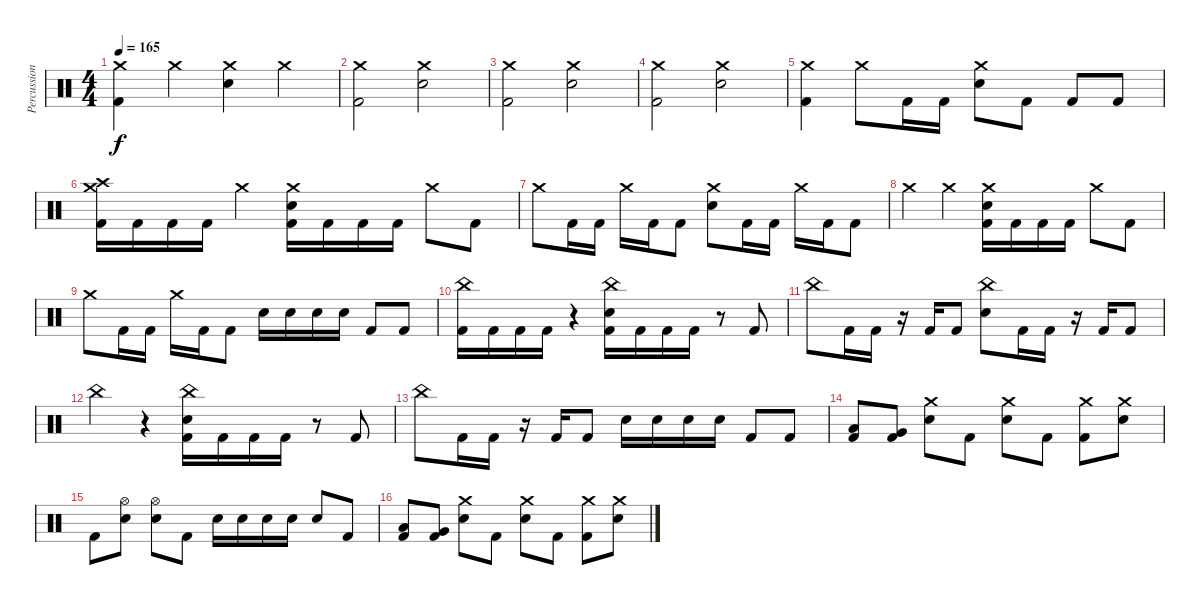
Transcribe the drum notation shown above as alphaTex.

\track ("Percussion" "Percussion") {instrument percussion}
\staff {score}
\articulation defaults
\ts (4 4)
\tempo 165
\clef neutral
\ks c
("Crash medium (hit)" "Kick (hit) 2").4{dy f} "Crash medium (hit)".4 ("Crash medium (hit)" "Electric Snare (hit)").4 "Crash medium (hit)".4 |
("Crash medium (hit)" "Kick (hit) 2").2 ("Crash medium (hit)" "Electric Snare (hit)").2 |
("Crash medium (hit)" "Kick (hit) 2").2 ("Crash medium (hit)" "Electric Snare (hit)").2 |
("Crash medium (hit)" "Kick (hit) 2").2 ("Crash medium (hit)" "Electric Snare (hit)").2 |
("Crash medium (hit)" "Kick (hit) 2").4 "Crash medium (hit)".8 "Kick (hit) 2".16 "Kick (hit) 2".16 ("Crash medium (hit)" "Electric Snare (hit)").8 "Kick (hit) 2".8 "Kick (hit) 2".8 "Kick (hit) 2".8 |
("Crash medium (hit)" "Crash high (hit)" "Kick (hit) 2").16 "Kick (hit) 2".16 "Kick (hit) 2".16 "Kick (hit) 2".16 "Crash medium (hit)".4 ("Crash medium (hit)" "Electric Snare (hit)" "Kick (hit) 2").16 "Kick (hit) 2".16 "Kick (hit) 2".16 "Kick (hit) 2".16 "Crash medium (hit)".8 "Kick (hit) 2".8 |
"Crash medium (hit)".8 "Kick (hit) 2".16 "Kick (hit) 2".16 "Crash medium (hit)".16 "Kick (hit) 2".16 "Kick (hit) 2".8 ("Crash medium (hit)" "Electric Snare (hit)").8 "Kick (hit) 2".16 "Kick (hit) 2".16 "Crash medium (hit)".16 "Kick (hit) 2".16 "Kick (hit) 2".8 |
"Crash medium (hit)".4 "Crash medium (hit)".4 ("Crash medium (hit)" "Electric Snare (hit)" "Kick (hit) 2").16 "Kick (hit) 2".16 "Kick (hit) 2".16 "Kick (hit) 2".16 "Crash medium (hit)".8 "Kick (hit) 2".8 |
"Crash medium (hit)".8 "Kick (hit) 2".16 "Kick (hit) 2".16 "Crash medium (hit)".16 "Kick (hit) 2".16 "Kick (hit) 2".8 "Electric Snare (hit)".16 "Electric Snare (hit)".16 "Electric Snare (hit)".16 "Electric Snare (hit)".16 "Kick (hit) 2".8 "Kick (hit) 2".8 |
("China (hit)" "Kick (hit) 2").16 "Kick (hit) 2".16 "Kick (hit) 2".16 "Kick (hit) 2".16 r.4 ("China (hit)" "Electric Snare (hit)" "Kick (hit) 2").16 "Kick (hit) 2".16 "Kick (hit) 2".16 "Kick (hit) 2".16 r.8 "Kick (hit) 2".8 |
"China (hit)".8 "Kick (hit) 2".16 "Kick (hit) 2".16 r.16 "Kick (hit) 2".16 "Kick (hit) 2".8 ("China (hit)" "Electric Snare (hit)").8 "Kick (hit) 2".16 "Kick (hit) 2".16 r.16 "Kick (hit) 2".16 "Kick (hit) 2".8 |
"China (hit)".4 r.4 ("China (hit)" "Electric Snare (hit)" "Kick (hit) 2").16 "Kick (hit) 2".16 "Kick (hit) 2".16 "Kick (hit) 2".16 r.8 "Kick (hit) 2".8 |
"China (hit)".8 "Kick (hit) 2".16 "Kick (hit) 2".16 r.16 "Kick (hit) 2".16 "Kick (hit) 2".8 "Electric Snare (hit)".16 "Electric Snare (hit)".16 "Electric Snare (hit)".16 "Electric Snare (hit)".16 "Kick (hit) 2".8 "Kick (hit) 2".8 |
("Low Tom (hit)" "Kick (hit) 2").8 ("Very Low Tom (hit)" "Kick (hit) 2").8 ("Crash medium (hit)" "Electric Snare (hit)").8 "Kick (hit) 2".8 ("Crash medium (hit)" "Electric Snare (hit)").8 "Kick (hit) 2".8 ("Crash medium (hit)" "Kick (hit) 2").8 ("Crash medium (hit)" "Electric Snare (hit)").8 |
"Kick (hit) 2".8 ("Hi-Hat (open)" "Electric Snare (hit)").8 ("Hi-Hat (open)" "Electric Snare (hit)").8 "Kick (hit) 2".8 "Electric Snare (hit)".16 "Electric Snare (hit)".16 "Electric Snare (hit)".16 "Electric Snare (hit)".16 "Electric Snare (hit)".8 "Kick (hit) 2".8 |
("Low Tom (hit)" "Kick (hit) 2").8 ("Very Low Tom (hit)" "Kick (hit) 2").8 ("Crash medium (hit)" "Electric Snare (hit)").8 "Kick (hit) 2".8 ("Crash medium (hit)" "Electric Snare (hit)").8 "Kick (hit) 2".8 ("Crash medium (hit)" "Kick (hit) 2").8 ("Crash medium (hit)" "Electric Snare (hit)").8
